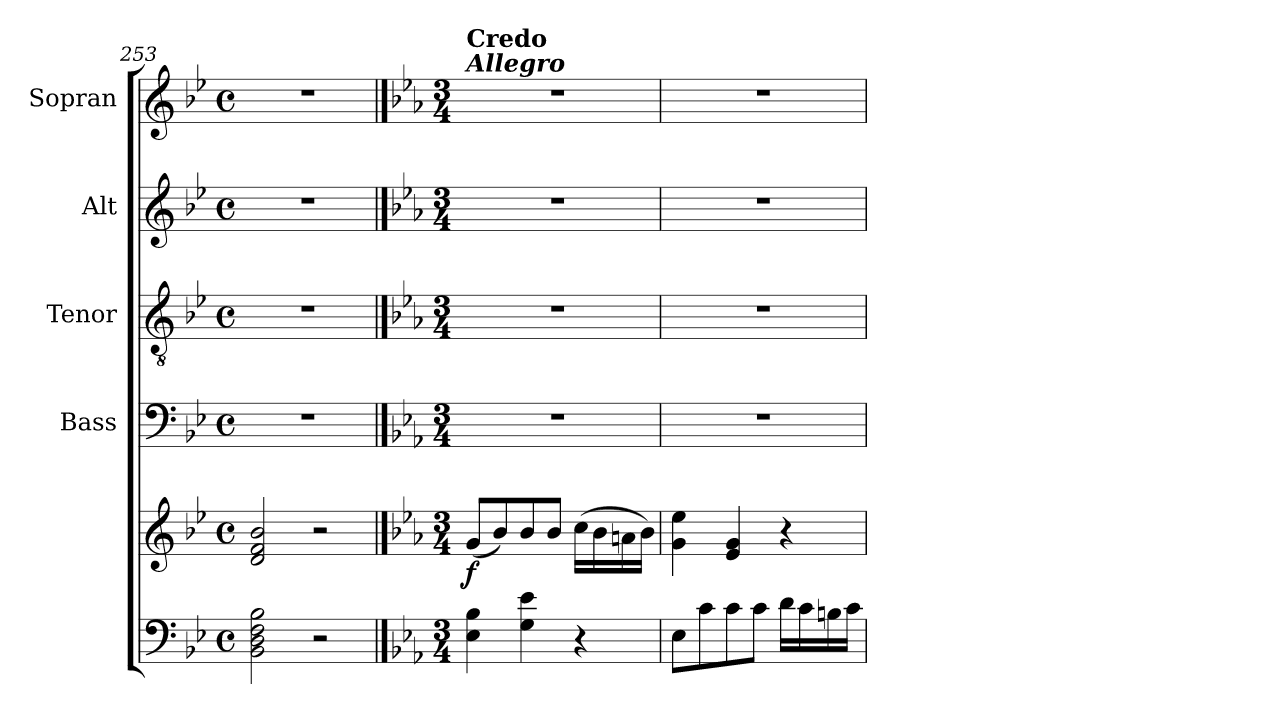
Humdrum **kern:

**kern	**kern	**dynam	**kern	**kern	**kern	**kern
*part5	*part5	*part5	*part4	*part3	*part2	*part1
*staff6	*staff5	*staff5/6	*staff4	*staff3	*staff2	*staff1
*	*	*	*I"Bass	*I"Tenor	*I"Alt	*I"Sopran
*	*	*	*I'B.	*I'T.	*I'A.	*I'S.
*clefF4	*clefG2	*	*clefF4	*clefGv2	*clefG2	*clefG2
*k[b-e-]	*k[b-e-]	*	*k[b-e-]	*k[b-e-]	*k[b-e-]	*k[b-e-]
*B-:	*B-:	*	*B-:	*B-:	*B-:	*B-:
*M4/4	*M4/4	*	*M4/4	*M4/4	*M4/4	*M4/4
*met(c)	*met(c)	*	*met(c)	*met(c)	*met(c)	*met(c)
=253	=253	=253	=253	=253	=253	=253
2BB-\ 2D\ 2F\ 2B-\	2d/ 2f/ 2b-/	.	1r	1r	1r	1r
2r	2r	.	.	.	.	.
!!LO:PB:g=z
==254	==254	==254	==254	==254	==254	==254
*k[b-e-a-]	*k[b-e-a-]	*	*k[b-e-a-]	*k[b-e-a-]	*k[b-e-a-]	*k[b-e-a-]
*E-:	*E-:	*	*E-:	*E-:	*E-:	*E-:
*M3/4	*M3/4	*	*M3/4	*M3/4	*M3/4	*M3/4
!	!	!	!	!	!	!LO:TX:a:Bi:t=Allegro
!	!	!	!	!	!	!LO:TX:a:B:t=Credo
!	!	!LO:DY:b	!	!	!	!
4E-\ 4B-\	(<8g/L	f	2.r	2.r	2.r	2.r
.	8b-/)	.	.	.	.	.
4G\ 4e-\	8b-/	.	.	.	.	.
.	8b-/J	.	.	.	.	.
4r	(>16cc\LL	.	.	.	.	.
.	16b-\	.	.	.	.	.
.	16an\	.	.	.	.	.
.	16b-\JJ)	.	.	.	.	.
=255	=255	=255	=255	=255	=255	=255
8E-\L	4g\ 4ee-\	.	2.r	2.r	2.r	2.r
8c\	.	.	.	.	.	.
8c\	4e-/ 4g/	.	.	.	.	.
8c\J	.	.	.	.	.	.
16d\LL	4r	.	.	.	.	.
16c\	.	.	.	.	.	.
16Bn\	.	.	.	.	.	.
16c\JJ	.	.	.	.	.	.
=	=	=	=	=	=	=
*-	*-	*-	*-	*-	*-	*-
